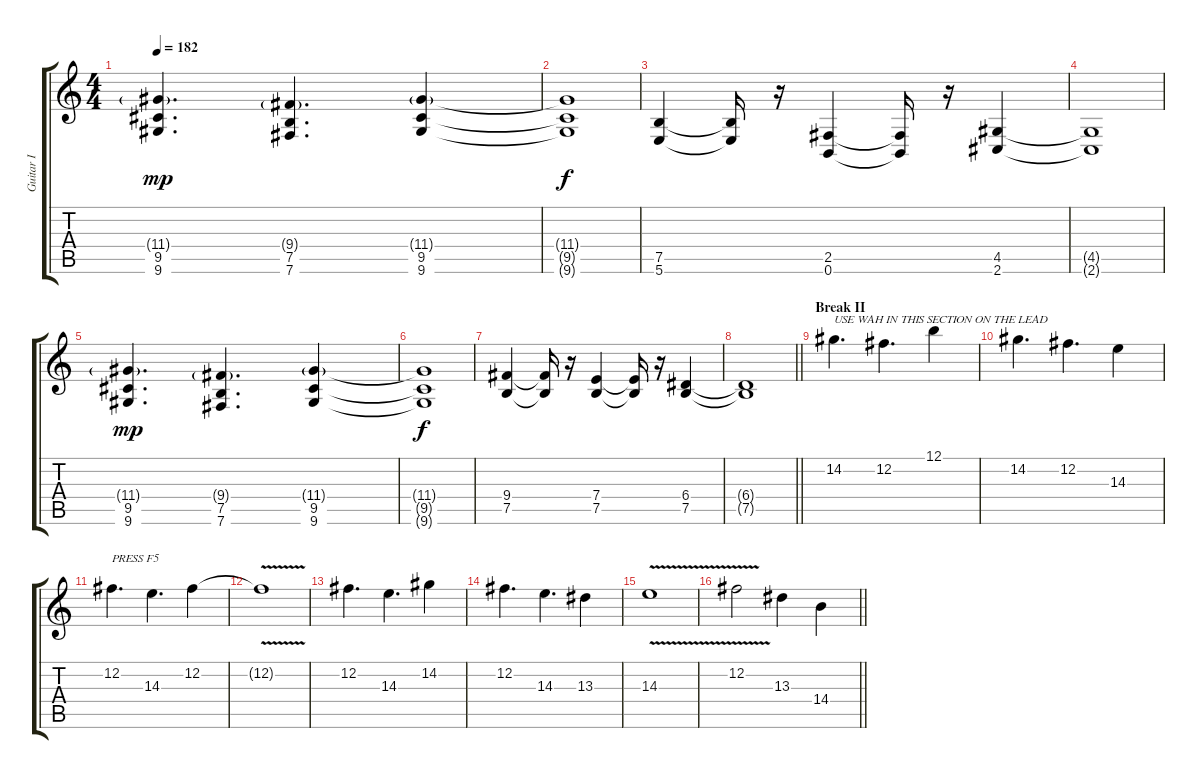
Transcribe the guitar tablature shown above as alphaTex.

\track ("Guitar I" "Guitar I") {instrument distortionguitar}
\staff {score tabs}
\tuning (B3 Gb3 D3 A2 E2 B1) {hide}
\ts (4 4)
\section ("" "")
\tempo 182
\clef g2
\ks c
(11.4{g} 9.5 9.6).4{d dy mp} (9.4{g} 7.5 7.6).4{d} (11.4{g} 9.5 9.6).4 |
(11.4{t} 9.5{t} 9.6{t}).1{dy f} |
(7.5 5.6).4 (7.5{t} 5.6{t}).16 r.16 (2.5 0.6).4 (2.5{t} 0.6{t}).16 r.16 (4.5 2.6).4 |
(4.5{t} 2.6{t}).1 |
(11.4{g} 9.5 9.6).4{d dy mp} (9.4{g} 7.5 7.6).4{d} (11.4{g} 9.5 9.6).4 |
(11.4{t} 9.5{t} 9.6{t}).1{dy f} |
(9.4 7.5).4 (9.4{t} 7.5{t}).16 r.16 (7.4 7.5).4 (7.4{t} 7.5{t}).16 r.16 (6.4 7.5).4 |
\barLineRight lightlight
(6.4{t} 7.5{t}).1 |
\section ("" "Break II")
14.2.4{d txt "USE WAH IN THIS SECTION ON THE LEAD"} 12.2.4{d} 12.1.4 |
14.2.4{d} 12.2.4{d} 14.3.4 |
12.2.4{d txt "PRESS F5"} 14.3.4{d} 12.2.4 |
12.2{v t}.1 |
12.2.4{d} 14.3.4{d} 14.2.4 |
12.2.4{d} 14.3.4{d} 13.3.4 |
14.3{v}.1 |
\barLineRight lightlight
12.2{v}.2 13.3.4 14.4.4
